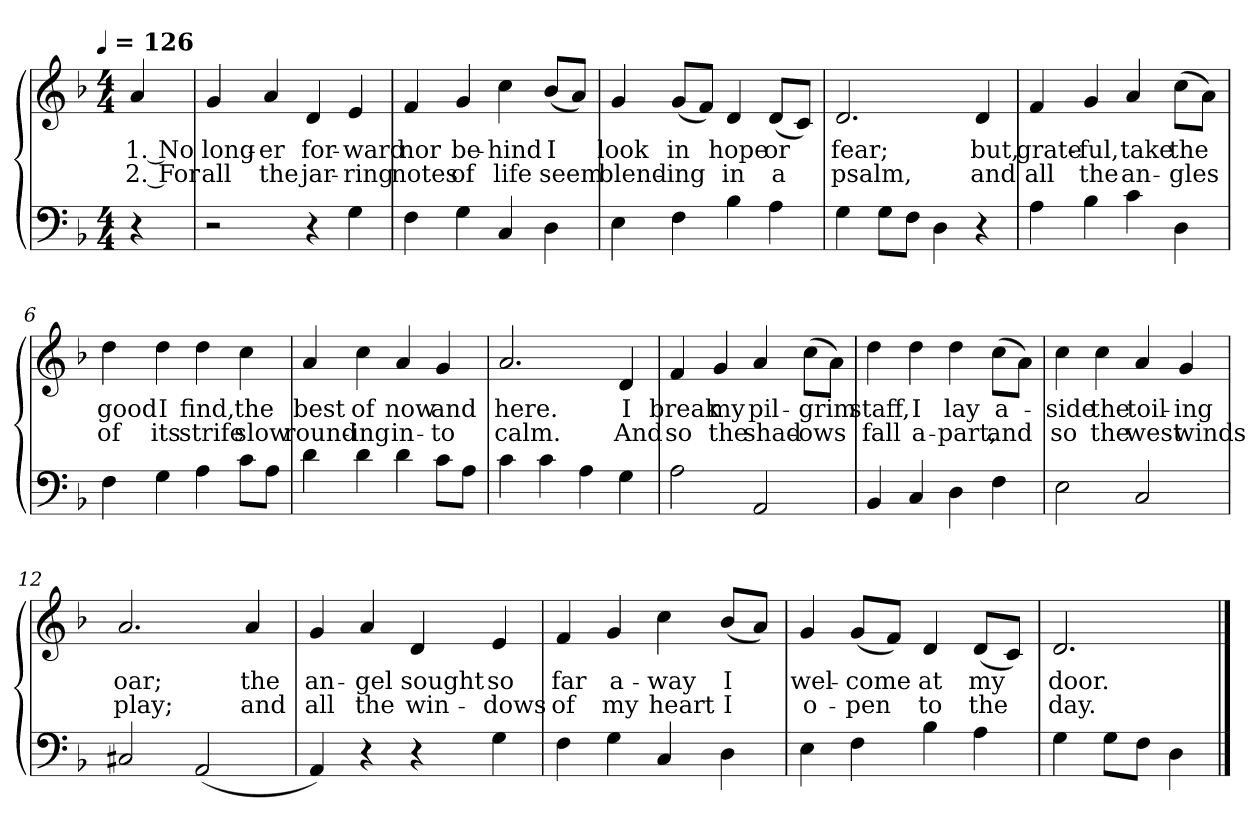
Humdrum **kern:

**kern	**kern	**text	**text
*part1	*part1	*part1	*part1
*staff2	*staff1	*staff1	*staff1
*clefF4	*clefG2	*	*
*k[b-]	*k[b-]	*	*
!!LO:TX:omd:t=[quarter] = 126
*M4/4	*M4/4	*	*
*MM126	*MM126	*	*
=	=	=	=
4r	4a/	1. No	2. For
=1	=1	=1	=1
2r	4g/	long-	all
.	4a/	-er	the
4r	4d/	for-	jar-
4G\	4e/	-ward	-ring
=2	=2	=2	=2
4F\	4f/	nor	notes
4G\	4g/	be-	of
4C/	4cc\	-hind	life
4D\	(8b-L	I	seem
.	8aJ)	.	.
=3	=3	=3	=3
4E\	4g/	look	blend-
4F\	(8gL	in	-ing
.	8fJ)	.	.
4B-\	4d/	hope	in
4A\	(8d/L	or	a
.	8cJ)	.	.
=4	=4	=4	=4
4G\	2.d/	fear;	psalm,
8GL	.	.	.
8FJ	.	.	.
4D\	.	.	.
4r	4d/	but,	and
!!LO:LB:g=z
=5	=5	=5	=5
4A\	4f/	grate-	all
4B-\	4g/	-ful,	the
4c\	4a/	take	an-
4D\	(8ccL	the	-gles
.	8aJ)	.	.
=6	=6	=6	=6
4F\	4dd\	good	of
4G\	4dd\	I	its
4A\	4dd\	find,	strife
8cL	4cc\	the	slow
8AJ	.	.	.
=7	=7	=7	=7
4d\	4a/	best	round-
4d\	4cc\	of	-ing
4d\	4a/	now	in-
8cL	4g/	and	-to
8AJ	.	.	.
=8	=8	=8	=8
4c\	2.a/	here.	calm.
4c\	.	.	.
4A\	.	.	.
4G\	4d/	I	And
!!LO:LB:g=z
=9	=9	=9	=9
2A\	4f/	break	so
.	4g/	my	the
2AA/	4a/	pil-	shad-
.	(8ccL	-grim	-ows
.	8aJ)	.	.
=10	=10	=10	=10
4BB-/	4dd\	staff,	fall
4C/	4dd\	I	a-
4D\	4dd\	lay	-part,
4F\	(8ccL	a-	and
.	8aJ)	.	.
=11	=11	=11	=11
2E\	4cc\	-side	so
.	4cc\	the	the
2C/	4a/	toil-	west
.	4g/	-ing	winds
=12	=12	=12	=12
2C#X/	2.a/	oar;	play;
(<2AA/	.	.	.
.	4a/	the	and
!!LO:LB:g=z
=13	=13	=13	=13
4AA/)	4g/	an-	all
4r	4a/	-gel	the
4r	4d/	sought	win-
4G\	4e/	so	-dows
=14	=14	=14	=14
4F\	4f/	far	of
4G\	4g/	a-	my
4C/	4cc\	-way	heart
4D\	(8b-L	I	I
.	8aJ)	.	.
=15	=15	=15	=15
4E\	4g/	wel-	o-
4F\	(8gL	-come	-pen
.	8fJ)	.	.
4B-\	4d/	at	to
4A\	(8d/L	my	the
.	8cJ)	.	.
=16	=16	=16	=16
4G\	2.d/	door.	day.
8GL	.	.	.
8FJ	.	.	.
4D\	.	.	.
==	==	==	==
*-	*-	*-	*-
